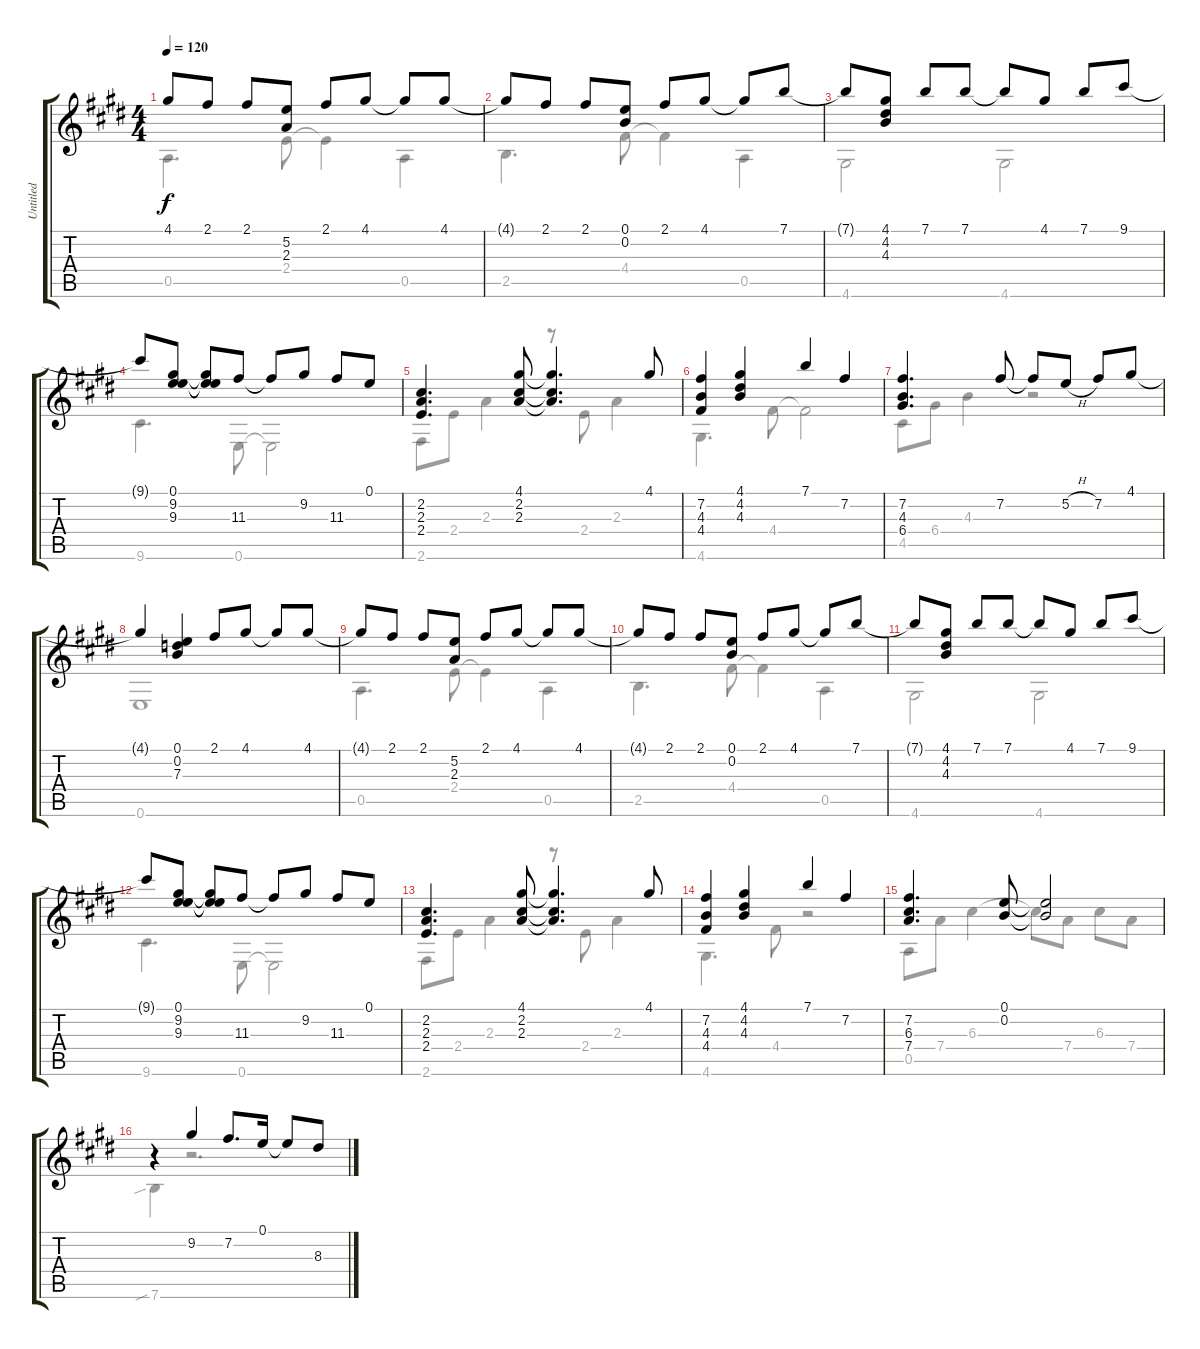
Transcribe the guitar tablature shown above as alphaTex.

\track ("Untitled" "Untitled") {instrument acousticguitarnylon}
\staff {score tabs}
\tuning (E4 B3 G3 D3 A2 E2) {hide}
\voice
\ts (4 4)
\tempo 120
\clef g2
\ks e
4.1{t}.8{dy f} 2.1.8 2.1.8 (5.2 2.3).8 2.1.8 4.1.8 4.1{t}.8 4.1.8 |
4.1{t}.8 2.1.8 2.1.8 (0.1 0.2).8 2.1.8 4.1.8 4.1{t}.8 7.1.8 |
7.1{t}.8 (4.1 4.2 4.3).8 7.1.8 7.1.8 7.1{t}.8 4.1.8 7.1.8 9.1.8 |
9.1{t}.8 (0.1 9.2 9.3).8 (0.1{t} 9.2{t} 9.3{t}).8 11.3.8 11.3{t}.8 9.2.8 11.3.8 0.1.8 |
(2.2 2.3 2.4).4{d} (4.1 2.2 2.3).8 (4.1{t} 2.2{t} 2.3{t}).4{d} 4.1.8 |
(7.2 4.3 4.4).4 (4.1 4.2 4.3).4 7.1.4 7.2.4 |
(7.2 4.3 6.4).4{d} 7.2.8 7.2{t}.8 5.2{h}.8 7.2.8 4.1.8 |
4.1{t}.4 (0.1 0.2 7.3).4 2.1.8 4.1.8 4.1{t}.8 4.1.8 |
4.1{t}.8 2.1.8 2.1.8 (5.2 2.3).8 2.1.8 4.1.8 4.1{t}.8 4.1.8 |
4.1{t}.8 2.1.8 2.1.8 (0.1 0.2).8 2.1.8 4.1.8 4.1{t}.8 7.1.8 |
7.1{t}.8 (4.1 4.2 4.3).8 7.1.8 7.1.8 7.1{t}.8 4.1.8 7.1.8 9.1.8 |
9.1{t}.8 (0.1 9.2 9.3).8 (0.1{t} 9.2{t} 9.3{t}).8 11.3.8 11.3{t}.8 9.2.8 11.3.8 0.1.8 |
(2.2 2.3 2.4).4{d} (4.1 2.2 2.3).8 (4.1{t} 2.2{t} 2.3{t}).4{d} 4.1.8 |
(7.2 4.3 4.4).4 (4.1 4.2 4.3).4 7.1.4 7.2.4 |
(7.2 6.3 7.4).4{d} (0.1 0.2).8 (0.1{t} 0.2{t}).2 |
r.4 9.2.4 7.2.8{d} 0.1.16 0.1{t}.8 8.3.8
\voice
\clef g2
\ottava regular
\simile none
\ks e
0.5.4{d dy f} 2.4.8 2.4{t}.4 0.5.4 |
2.5.4{d} 4.4.8 4.4{t}.4 0.5.4 |
4.6.2 4.6.2 |
9.6.4{d} 0.6.8 0.6{t}.2 |
2.6.8 2.4.8 2.3.4 r.8 2.4.8 2.3.4 |
4.6.4{d} 4.4.8 4.4{t}.2 |
4.5.8 6.4.8 4.3.4 r.2 |
0.6.1 |
0.5.4{d} 2.4.8 2.4{t}.4 0.5.4 |
2.5.4{d} 4.4.8 4.4{t}.4 0.5.4 |
4.6.2 4.6.2 |
9.6.4{d} 0.6.8 0.6{t}.2 |
2.6.8 2.4.8 2.3.4 r.8 2.4.8 2.3.4 |
4.6.4{d} 4.4.8 r.2 |
0.5.8 7.4.8 6.3.4 6.3{t}.8 7.4.8 6.3.8 7.4.8 |
7.6{sib}.4 r.2{d}
